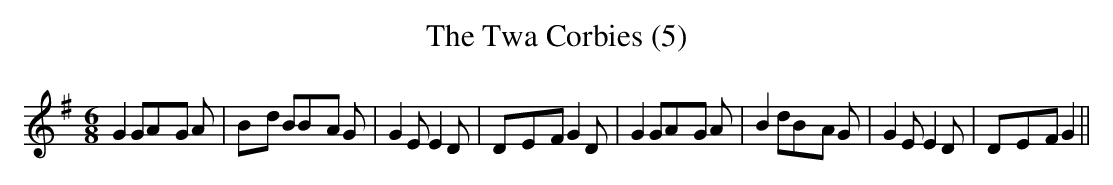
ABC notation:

X:1
T:The Twa Corbies (5)
M:6/8
L:1/8
K:G
 G2 GA-G A|B-d BB-A G| G2 E E2 D|D-E-F G2 D| G2 GA-G A| B2 dB-A G|\
 G2 E E2 D|D-E-F G2||
